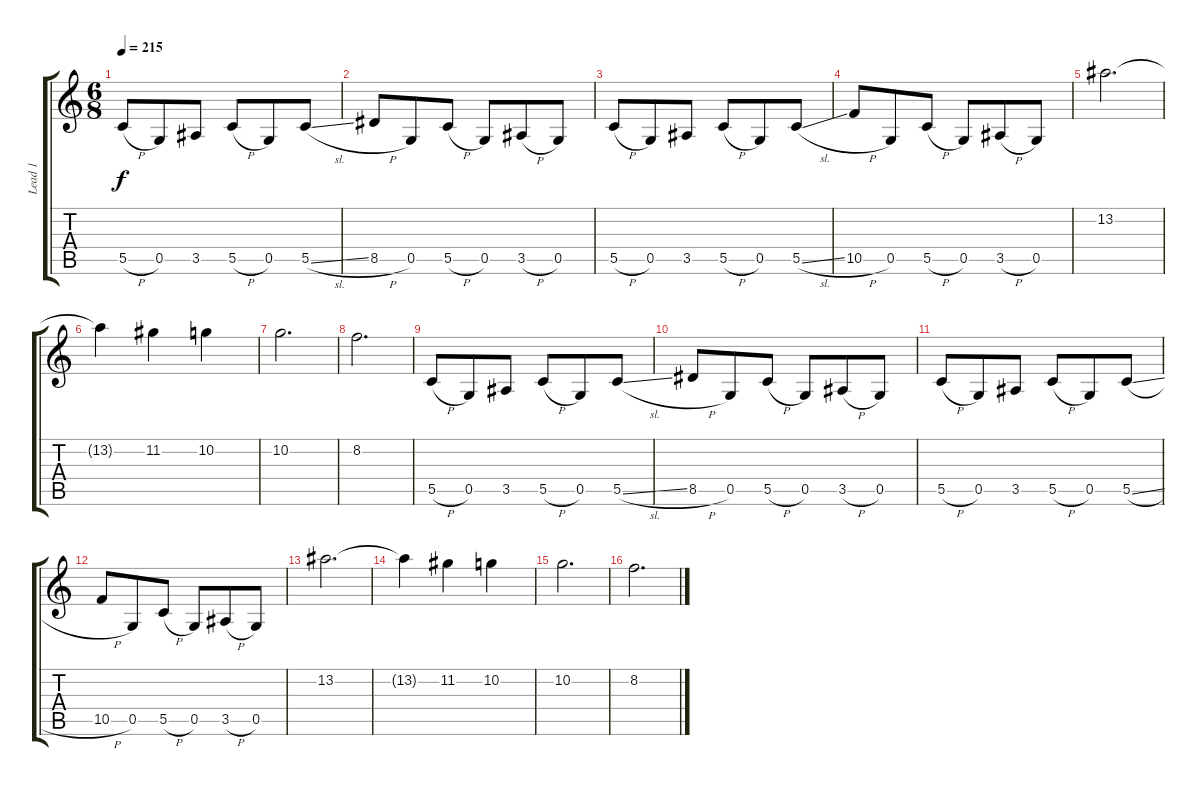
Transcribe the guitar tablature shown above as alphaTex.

\track ("Lead 1" "Lead 1") {instrument distortionguitar}
\staff {score tabs}
\tuning (D4 A3 F3 C3 G2 C2) {hide}
\ts (6 8)
\tempo 215
\clef g2
\ks c
5.5{h}.8{dy f} 0.5.8 3.5.8 5.5{h}.8 0.5.8 5.5{sl}.8 |
8.5{h}.8 0.5.8 5.5{h}.8 0.5.8 3.5{h}.8 0.5.8 |
5.5{h}.8 0.5.8 3.5.8 5.5{h}.8 0.5.8 5.5{sl}.8 |
10.5{h}.8 0.5.8 5.5{h}.8 0.5.8 3.5{h}.8 0.5.8 |
13.2.2{d} |
13.2{t}.4 11.2.4 10.2.4 |
10.2.2{d} |
8.2.2{d} |
5.5{h}.8 0.5.8 3.5.8 5.5{h}.8 0.5.8 5.5{sl}.8 |
8.5{h}.8 0.5.8 5.5{h}.8 0.5.8 3.5{h}.8 0.5.8 |
5.5{h}.8 0.5.8 3.5.8 5.5{h}.8 0.5.8 5.5{sl}.8 |
10.5{h}.8 0.5.8 5.5{h}.8 0.5.8 3.5{h}.8 0.5.8 |
13.2.2{d} |
13.2{t}.4 11.2.4 10.2.4 |
10.2.2{d} |
8.2.2{d}
